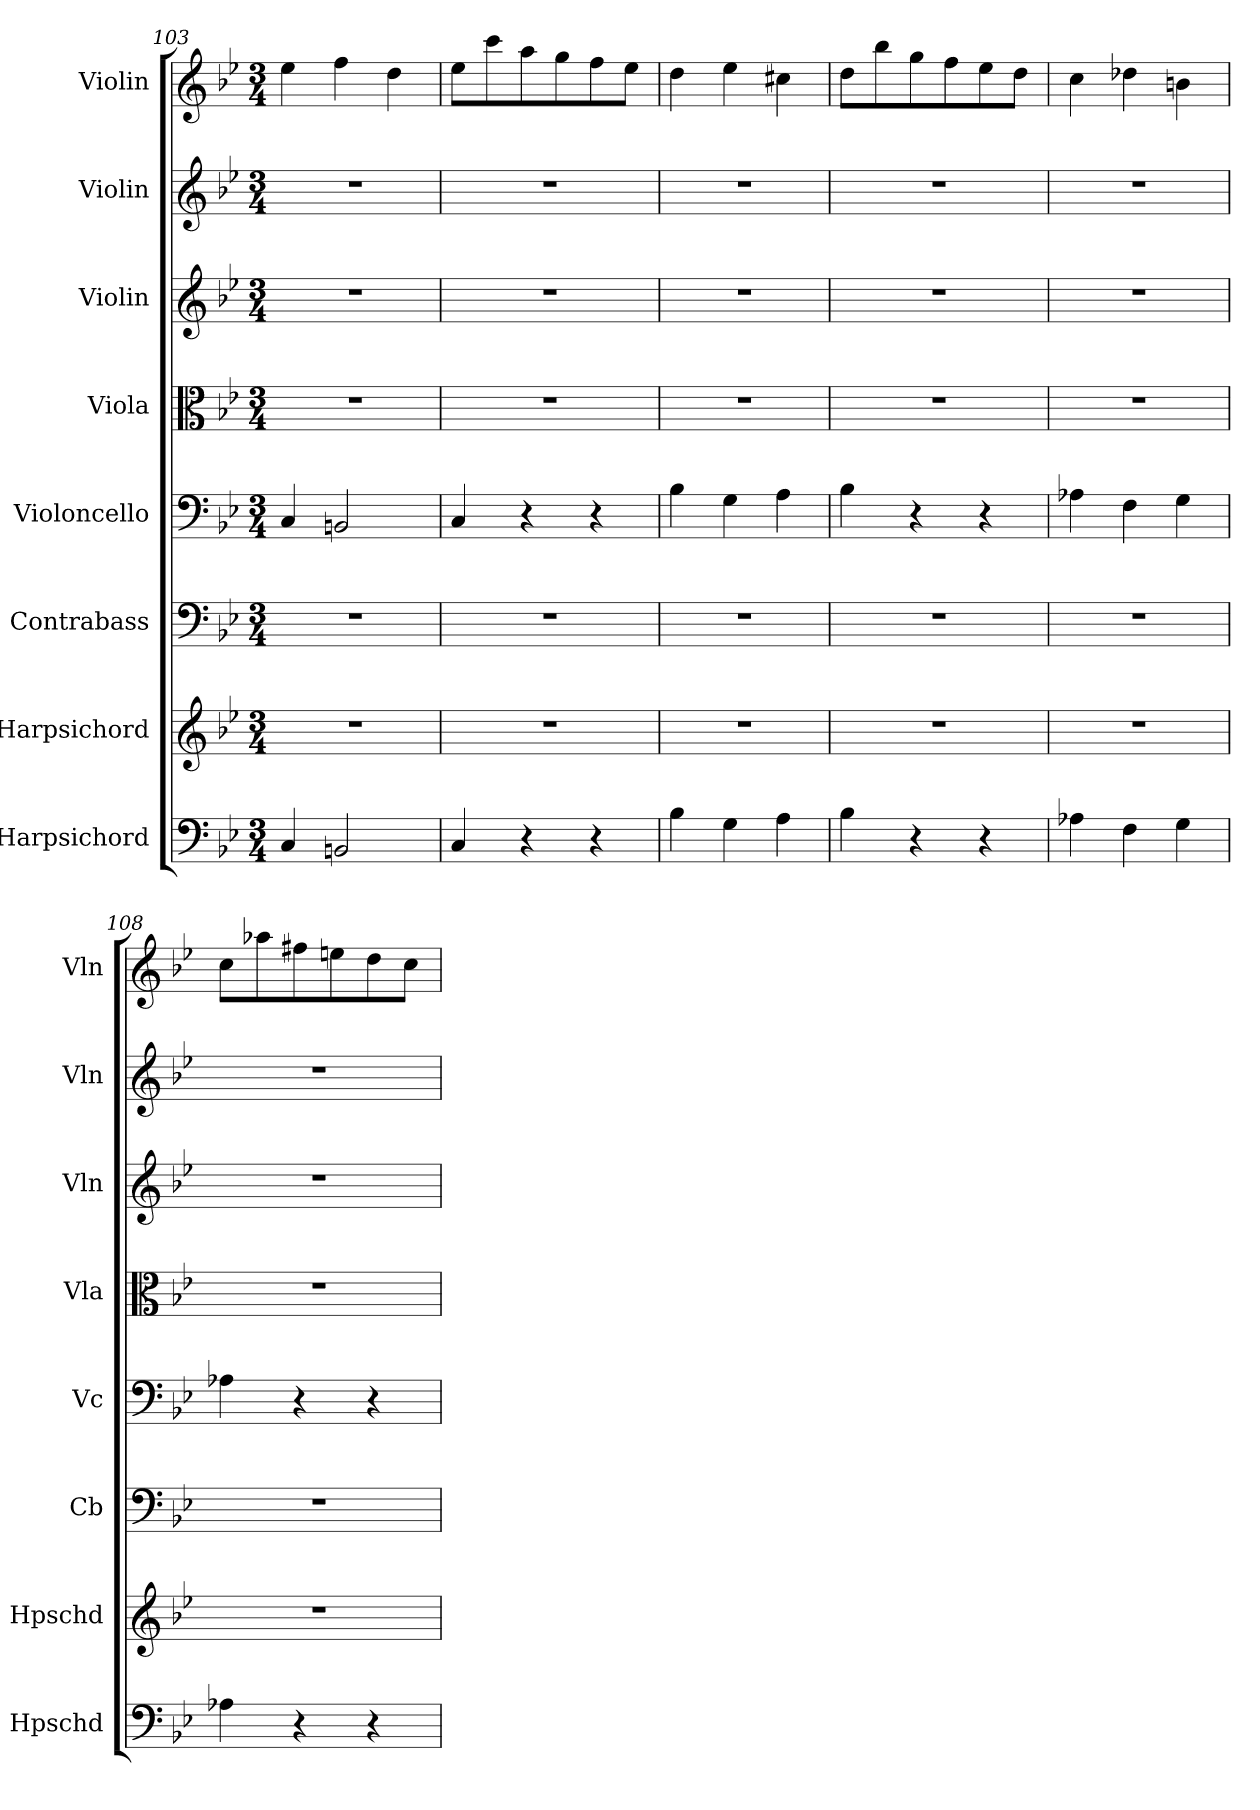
**kern	**kern	**kern	**kern	**kern	**kern	**kern	**kern
*part8	*part7	*part6	*part5	*part4	*part3	*part2	*part1
*staff8	*staff7	*staff6	*staff5	*staff4	*staff3	*staff2	*staff1
*I"Harpsichord	*I"Harpsichord	*I"Contrabass	*I"Violoncello	*I"Viola	*I"Violin	*I"Violin	*I"Violin
*I'Hpschd	*I'Hpschd	*I'Cb	*I'Vc	*I'Vla	*I'Vln	*I'Vln	*I'Vln
*clefF4	*clefG2	*clefF4	*clefF4	*clefC3	*clefG2	*clefG2	*clefG2
*k[b-e-]	*k[b-e-]	*k[b-e-]	*k[b-e-]	*k[b-e-]	*k[b-e-]	*k[b-e-]	*k[b-e-]
*M3/4	*M3/4	*M3/4	*M3/4	*M3/4	*M3/4	*M3/4	*M3/4
=103	=103	=103	=103	=103	=103	=103	=103
4C/	2.r	2.r	4C/	2.r	2.r	2.r	4ee-\
2BBn/	.	.	2BBn/	.	.	.	4ff\
.	.	.	.	.	.	.	4dd\
=104	=104	=104	=104	=104	=104	=104	=104
4C/	2.r	2.r	4C/	2.r	2.r	2.r	8ee-\L
.	.	.	.	.	.	.	8ccc\
4r	.	.	4r	.	.	.	8aa\
.	.	.	.	.	.	.	8gg\
4r	.	.	4r	.	.	.	8ff\
.	.	.	.	.	.	.	8ee-\J
=105	=105	=105	=105	=105	=105	=105	=105
4B-\	2.r	2.r	4B-\	2.r	2.r	2.r	4dd\
4G\	.	.	4G\	.	.	.	4ee-\
4A\	.	.	4A\	.	.	.	4cc#X\
=106	=106	=106	=106	=106	=106	=106	=106
4B-\	2.r	2.r	4B-\	2.r	2.r	2.r	8dd\L
.	.	.	.	.	.	.	8bb-\
4r	.	.	4r	.	.	.	8gg\
.	.	.	.	.	.	.	8ff\
4r	.	.	4r	.	.	.	8ee-\
.	.	.	.	.	.	.	8dd\J
=107	=107	=107	=107	=107	=107	=107	=107
4A-X\	2.r	2.r	4A-X\	2.r	2.r	2.r	4cc\
4F\	.	.	4F\	.	.	.	4dd-X\
4G\	.	.	4G\	.	.	.	4bn\
=108	=108	=108	=108	=108	=108	=108	=108
4A-X\	2.r	2.r	4A-X\	2.r	2.r	2.r	8cc\L
.	.	.	.	.	.	.	8aa-X\
4r	.	.	4r	.	.	.	8ff#X\
.	.	.	.	.	.	.	8een\
4r	.	.	4r	.	.	.	8dd\
.	.	.	.	.	.	.	8cc\J
=	=	=	=	=	=	=	=
*-	*-	*-	*-	*-	*-	*-	*-
